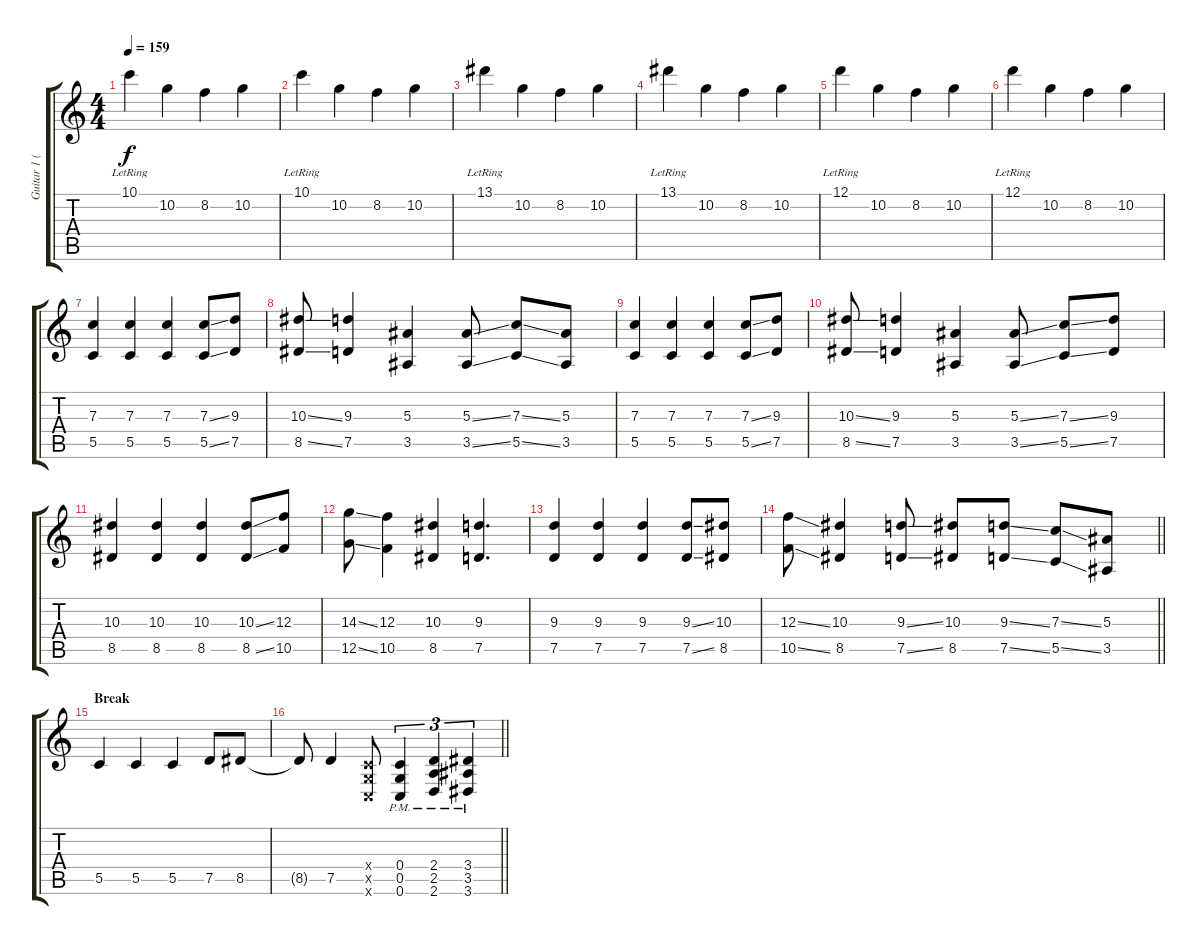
\track ("Guitar 1 (Dan Jacobs)" "Guitar 1 (") {instrument distortionguitar}
\staff {score tabs}
\tuning (D4 A3 F3 C3 G2 C2) {hide}
\ts (4 4)
\tempo 159
\clef g2
\ks c
10.1{lr}.4{dy f} 10.2.4 8.2.4 10.2.4 |
10.1{lr}.4 10.2.4 8.2.4 10.2.4 |
13.1{lr}.4 10.2.4 8.2.4 10.2.4 |
13.1{lr}.4 10.2.4 8.2.4 10.2.4 |
12.1{lr}.4 10.2.4 8.2.4 10.2.4 |
12.1{lr}.4 10.2.4 8.2.4 10.2.4 |
(7.3 5.5).4{volume 10} (7.3 5.5).4 (7.3 5.5).4 (7.3{ss} 5.5{ss}).8 (9.3 7.5).8 |
(10.3{ss} 8.5{ss}).8 (9.3 7.5).4 (5.3 3.5).4 (5.3{ss} 3.5{ss}).8 (7.3{ss} 5.5{ss}).8 (5.3 3.5).8 |
(7.3 5.5).4 (7.3 5.5).4 (7.3 5.5).4 (7.3{ss} 5.5{ss}).8 (9.3 7.5).8 |
(10.3{ss} 8.5{ss}).8 (9.3 7.5).4 (5.3 3.5).4 (5.3{ss} 3.5{ss}).8 (7.3{ss} 5.5{ss}).8 (9.3 7.5).8 |
(10.3 8.5).4 (10.3 8.5).4 (10.3 8.5).4 (10.3{ss} 8.5{ss}).8 (12.3 10.5).8 |
(14.3{ss} 12.5{ss}).8 (12.3 10.5).4 (10.3 8.5).4 (9.3 7.5).4{d} |
(9.3 7.5).4 (9.3 7.5).4 (9.3 7.5).4 (9.3{ss} 7.5{ss}).8 (10.3 8.5).8 |
\barLineRight lightlight
(12.3{ss} 10.5{ss}).8 (10.3 8.5).4 (9.3{ss} 7.5{ss}).8 (10.3 8.5).8 (9.3{ss} 7.5{ss}).8 (7.3{ss} 5.5{ss}).8 (5.3 3.5).8 |
\section ("" "Break")
5.5.4 5.5.4 5.5.4 7.5.8 8.5.8 |
\barLineRight lightlight
8.5{t}.8 7.5.4 (0.4{x} 0.5{x} 0.6{x}).8 (0.4{pm} 0.5{pm} 0.6{pm}).4{tu (3 2)} (2.4{pm} 2.5{pm} 2.6{pm}).4{tu (3 2)} (3.4{pm} 3.5{pm} 3.6{pm}).4{tu (3 2)}
